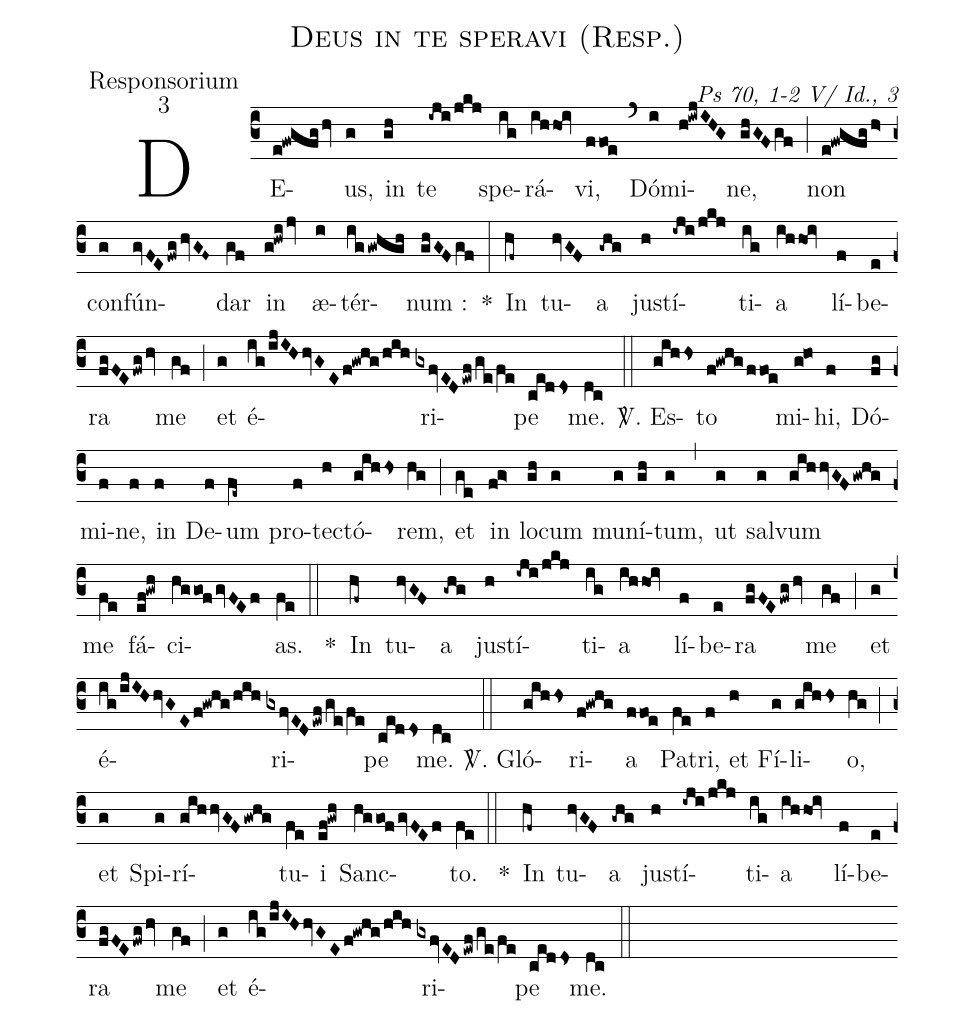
name:Deus in te speravi (Resp.);
office-part:Responsorium;
mode:3;
commentary:Ps 70, 1-2 V/ Id., 3;
%%
(c3)DE(e!fwgfg/hv)us,(g) in(gh) te(-iji/jkj) spe(ig)rá(ihhoi)vi,(ffoe) (`) Dó(i)mi(h!iwjIHG)ne,(ghGFgf) (;) non(e!fwgfg/h>) con(g)fún(gvFE/fwg/hvGF~)dar(gf) in(g!hwi/jv) æ(i)tér(ig/gwhgh)num :(ghGFgf) *(:) In(hf~) tu(hvGF)a(-ghg) jus(h)tí(-iji/jkj)ti(ig)a(ihhoi) lí(f)be(e)ra(fgFE/fwg/hv) me(gf) (;) et(g) é(ig/ijIHhvGE/f!gwhg/hih)ri(gxfvED/ewf/ge/fe)pe(cedds) me.(dc) (::)

<sp>V/</sp>. Es(gihhs)to(f!gwhg/ffoe) mi(g!ho)hi,(f) Dó(fg)mi(f)ne,(f) in(f) De(f)um(fe~) pro(f)tec(h)tó(gihhs)rem,(hg) (;) et(ge) in(fg>) lo(gh)cum(g) mu(g)ní(gh)tum,(g) (,) ut(g) sal(g)vum(gihhvGF/gwhg) me(fe) fá(ef!gwh)ci(hggof/gvFEf)as.(fe) (::)
*() In(hf~) tu(hvGF)a(-ghg) jus(h)tí(-iji/jkj)ti(ig)a(ihhoi) lí(f)be(e)ra(fgFE/fwg/hv) me(gf) (;) et(g) é(ig/ijIHhvGE/f!gwhg/hih)ri(gxfvED/ewf/ge/fe)pe(cedds) me.(dc) (::)

<sp>V/</sp>. Gló(gihhs)ri(f!gwhg)a(ffoe) Pa(fe)tri,(f) et(h) Fí(g)li(gihhs)o,(hg) (;) et(g) Spi(g)rí(gihhvGF/gwhg)tu(fe)i(ef!gwh) Sanc(hggof/gvFEf)to.(fe) (::)
*() In(hf~) tu(hvGF)a(-ghg) jus(h)tí(-iji/jkj)ti(ig)a(ihhoi) lí(f)be(e)ra(fgFE/fwg/hv) me(gf) (;) et(g) é(ig/ijIHhvGE/f!gwhg/hih)ri(gxfvED/ewf/ge/fe)pe(cedds) me.(dc) (::)
